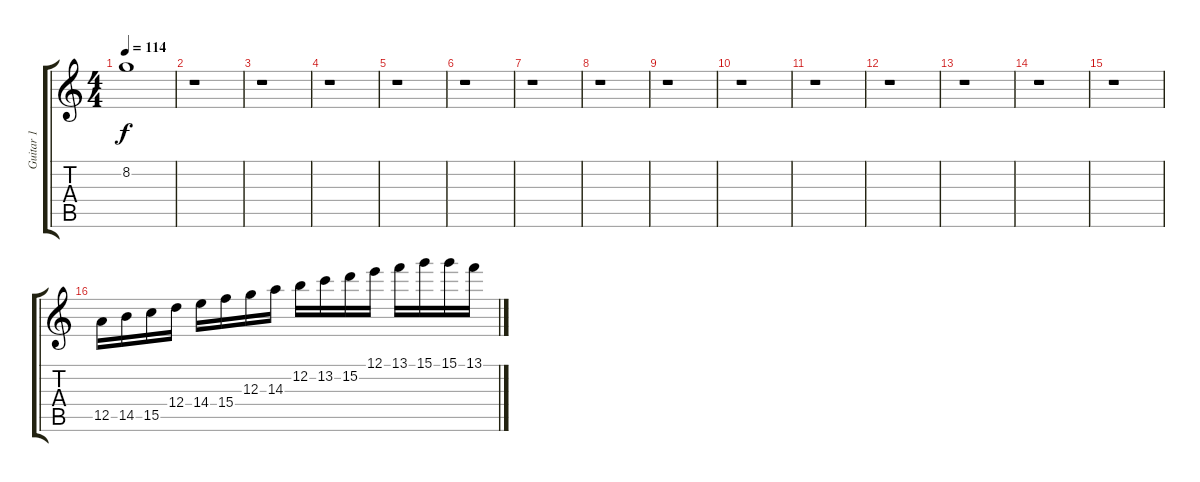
\track ("Guitar 1" "Guitar 1") {instrument distortionguitar}
\staff {score tabs}
\tuning (E4 B3 G3 D3 A2 E2) {hide}
\ts (4 4)
\tempo 114
\clef g2
\ks c
8.2{t}.1{dy f} |
r.1 |
r.1 |
r.1 |
r.1 |
r.1 |
r.1 |
r.1 |
r.1 |
r.1 |
r.1 |
r.1 |
r.1 |
r.1 |
r.1 |
12.5.16 14.5.16 15.5.16 12.4.16 14.4.16 15.4.16 12.3.16 14.3.16 12.2.16 13.2.16 15.2.16 12.1.16 13.1.16 15.1.16 15.1.16 13.1.16
